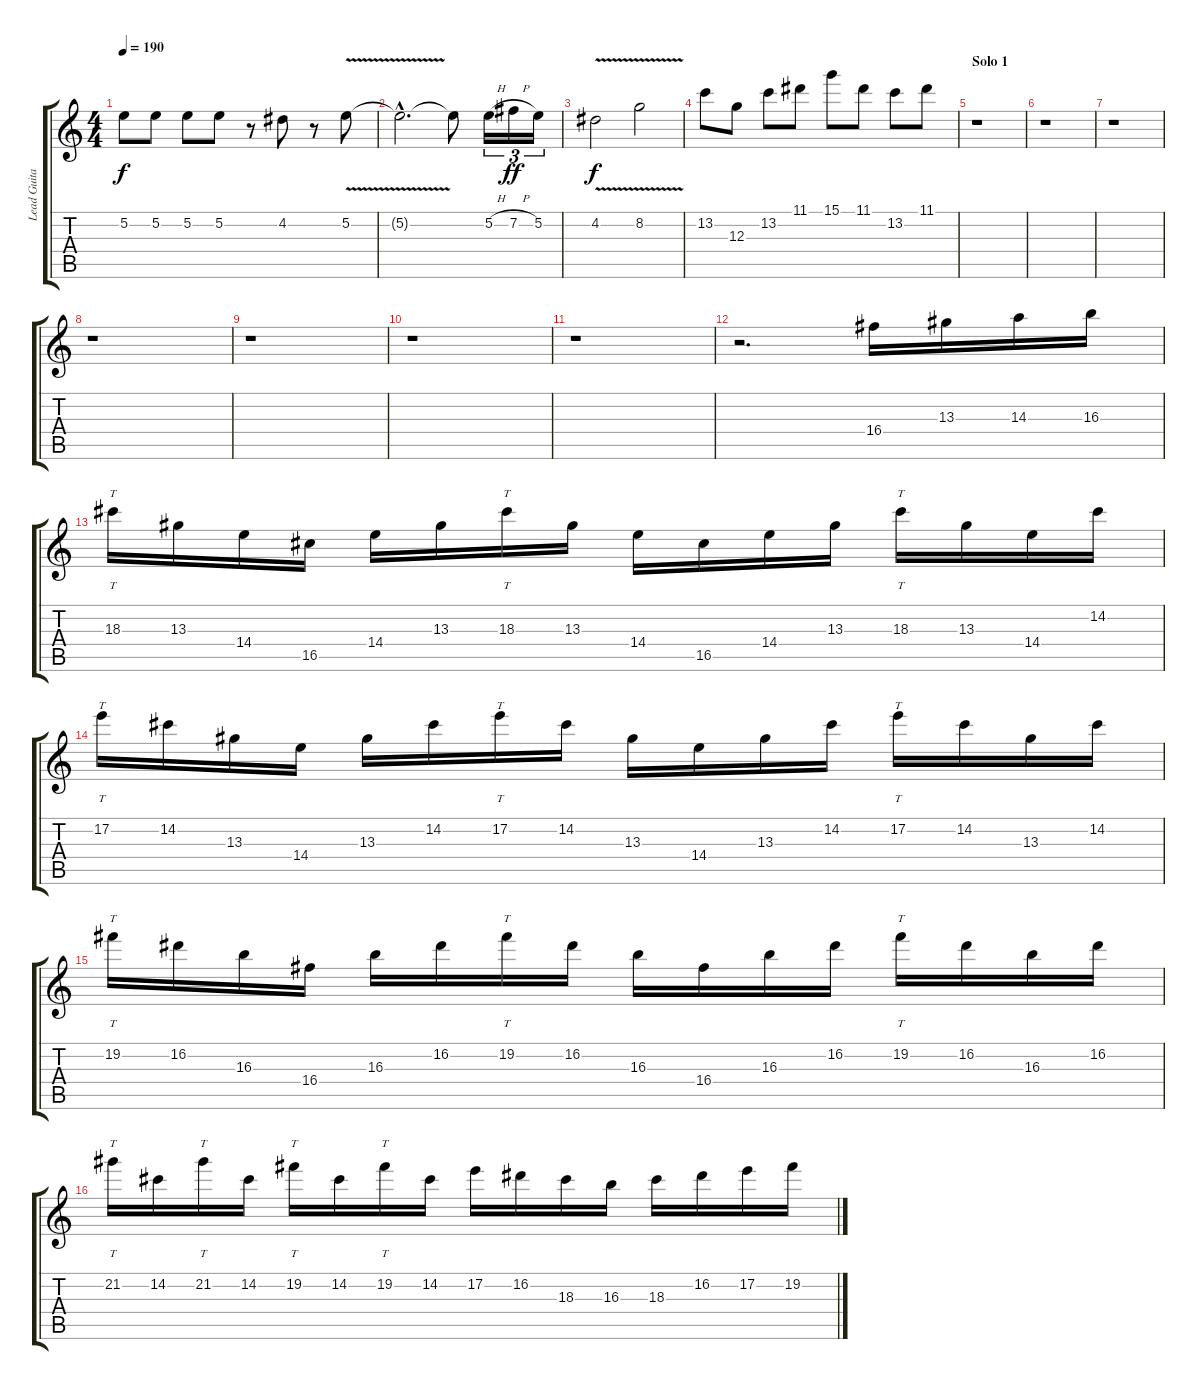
\track ("Lead Guitar 2" "Lead Guita") {instrument overdrivenguitar}
\staff {score tabs}
\tuning (E4 B3 G3 D3 A2 E2) {hide}
\ts (4 4)
\tempo 190
\clef g2
\ks c
5.2.8{dy f} 5.2.8 5.2.8 5.2.8 r.8 4.2.8 r.8 5.2{v}.8 |
5.2{hac t}.2{d} 5.2{t}.8 5.2{h}.16{tu (3 2)} 7.2{h}.16{tu (3 2) dy ff} 5.2.16{tu (3 2)} |
4.2{v}.2{dy f} 8.2{v}.2 |
13.2.8 12.3.8 13.2.8 11.1.8 15.1.8 11.1.8 13.2.8 11.1.8 |
\section ("" "Solo 1")
r.1 |
r.1 |
r.1 |
r.1 |
r.1 |
r.1 |
r.1 |
r.2{d} 16.4.16{volume 16 balance 13} 13.3.16 14.3.16 16.3.16 |
18.3.16{tt} 13.3.16 14.4.16 16.5.16 14.4.16 13.3.16 18.3.16{tt} 13.3.16 14.4.16 16.5.16 14.4.16 13.3.16 18.3.16{tt} 13.3.16 14.4.16 14.2.16 |
17.2.16{tt} 14.2.16 13.3.16 14.4.16 13.3.16 14.2.16 17.2.16{tt} 14.2.16 13.3.16 14.4.16 13.3.16 14.2.16 17.2.16{tt} 14.2.16 13.3.16 14.2.16 |
19.2.16{tt} 16.2.16 16.3.16 16.4.16 16.3.16 16.2.16 19.2.16{tt} 16.2.16 16.3.16 16.4.16 16.3.16 16.2.16 19.2.16{tt} 16.2.16 16.3.16 16.2.16 |
21.2.16{tt} 14.2.16 21.2.16{tt} 14.2.16 19.2.16{tt} 14.2.16 19.2.16{tt} 14.2.16 17.2.16 16.2.16 18.3.16 16.3.16 18.3.16 16.2.16 17.2.16 19.2.16
